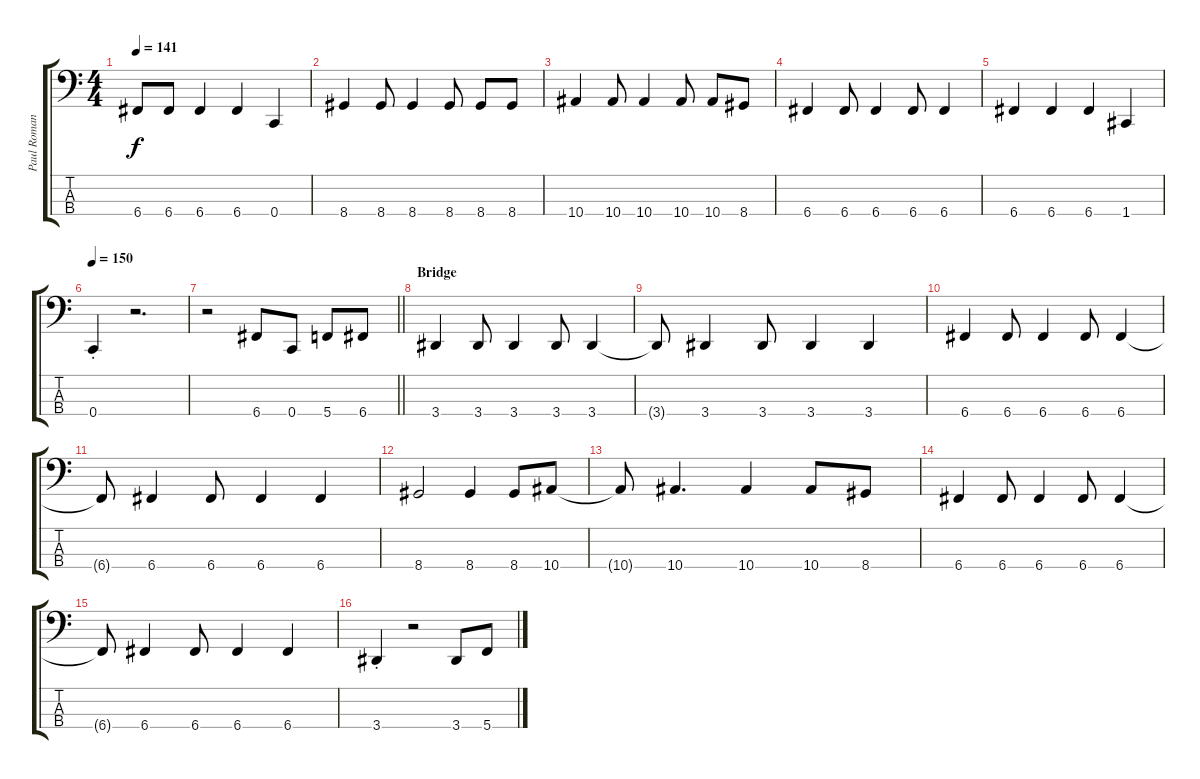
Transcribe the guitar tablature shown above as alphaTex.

\track ("Paul Romanko" "Paul Roman") {instrument electricbasspick}
\staff {score tabs}
\tuning (F2 C2 G1 C1) {hide}
\ts (4 4)
\tempo 141
\clef f4
\ks c
6.4{t}.8{dy f} 6.4.8 6.4.4 6.4.4 0.4.4 |
8.4.4 8.4.8 8.4.4 8.4.8 8.4.8 8.4.8 |
10.4.4 10.4.8 10.4.4 10.4.8 10.4.8 8.4.8 |
6.4.4 6.4.8 6.4.4 6.4.8 6.4.4 |
6.4.4 6.4.4 6.4.4 1.4.4 |
\tempo 150
0.4{st}.4 r.2{d} |
\barLineRight lightlight
r.2 6.4.8 0.4.8 5.4.8 6.4.8 |
\section ("" "Bridge")
3.4.4 3.4.8 3.4.4 3.4.8 3.4.4 |
3.4{t}.8 3.4.4 3.4.8 3.4.4 3.4.4 |
6.4.4 6.4.8 6.4.4 6.4.8 6.4.4 |
6.4{t}.8 6.4.4 6.4.8 6.4.4 6.4.4 |
8.4.2 8.4.4 8.4.8 10.4.8 |
10.4{t}.8 10.4.4{d} 10.4.4 10.4.8 8.4.8 |
6.4.4 6.4.8 6.4.4 6.4.8 6.4.4 |
6.4{t}.8 6.4.4 6.4.8 6.4.4 6.4.4 |
3.4{st}.4 r.2 3.4.8 5.4.8
